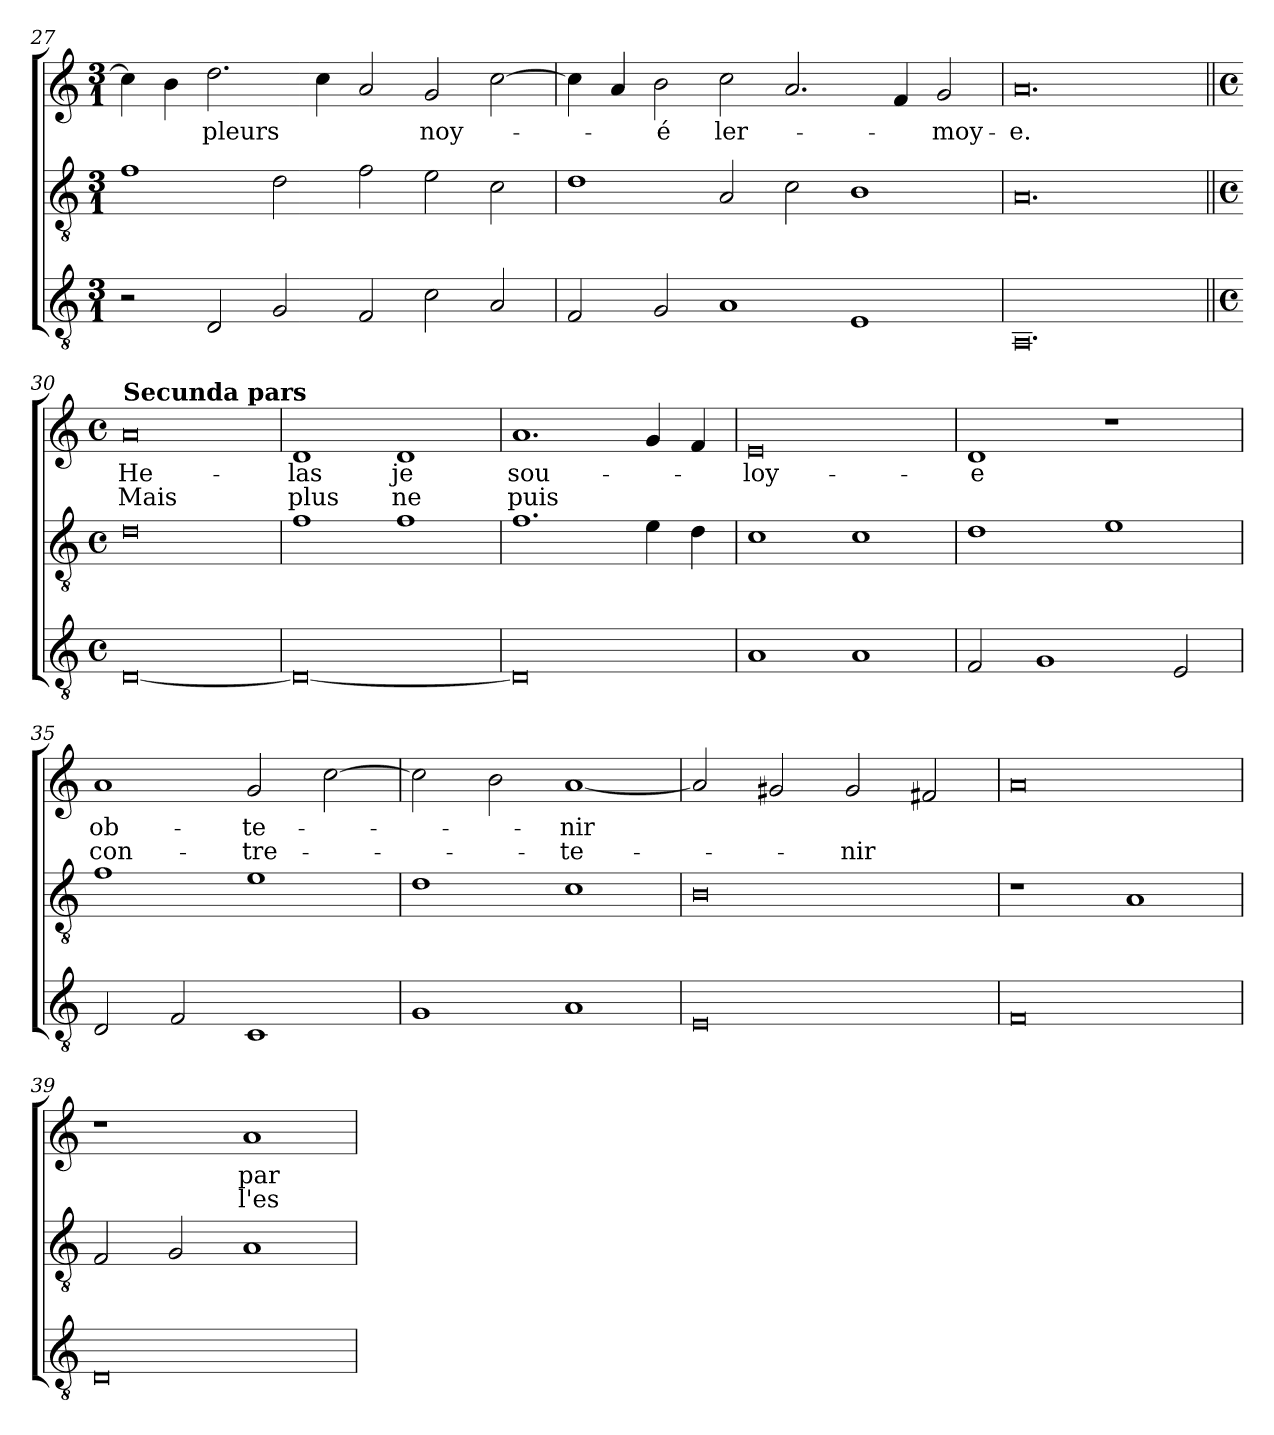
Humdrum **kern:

**kern	**kern	**kern	**text	**text
*part3	*part2	*part1	*part1	*part1
*staff3	*staff2	*staff1	*staff1	*staff1
*clefGv2	*clefGv2	*clefG2	*	*
*k[]	*k[]	*k[]	*	*
*C:	*C:	*C:	*	*
*M3/1	*M3/1	*M3/1	*	*
=27	=27	=27	=27	=27
2r	1f	4cc\]	.	.
.	.	4b\	.	.
!	!	!	!LO:LY:b	!
2D/	.	2.dd\	pleurs	.
2G/	2d\	.	.	.
.	.	4cc\	.	.
2F/	2f\	2a/	.	.
!	!	!	!LO:LY:b	!
2c\	2e\	2g/	noy-	.
2A/	2c\	[2cc\	.	.
=28	=28	=28	=28	=28
2F/	1d	4cc\]	.	.
.	.	4a/	.	.
!	!	!	!LO:LY:b	!
2G/	.	2b\	-é	.
!	!	!	!LO:LY:b	!
1A	2A/	2cc\	ler-	.
.	2c\	2.a/	.	.
1E	1B	.	.	.
.	.	4f/	.	.
!	!	!	!LO:LY:b	!
.	.	2g/	-moy-	.
=29	=29	=29	=29	=29
!	!	!	!LO:LY:b	!
0.AA	0.A	0.a	-e.	.
!!LO:PB:g=z
=30||	=30||	=30||	=30||	=30||
*M4/4	*M4/4	*M4/4	*	*
*met(c)	*met(c)	*met(c)	*	*
!	!	!LO:TX:a:B:t=Secunda pars	!	!
!	!	!	!LO:LY:b	!LO:LY:b
[0D	0d	0a	He-	Mais
=31	=31	=31	=31	=31
!	!	!	!LO:LY:b	!LO:LY:b
0D_	1f	1d	-las	plus
!	!	!	!LO:LY:b	!LO:LY:b
.	1f	1d	je	ne
=32	=32	=32	=32	=32
!	!	!	!LO:LY:b	!LO:LY:b
0D]	1.f	1.a	sou-	puis
.	4e\	4g/	.	.
.	4d\	4f/	.	.
=33	=33	=33	=33	=33
!	!	!	!LO:LY:b	!
1A	1c	0e	-loy-	.
1A	1c	.	.	.
=34	=34	=34	=34	=34
!	!	!	!LO:LY:b	!
2F/	1d	1d	-e	.
1G	.	.	.	.
.	1e	1r	.	.
2E/	.	.	.	.
=35	=35	=35	=35	=35
!	!	!	!LO:LY:b	!LO:LY:b
2D/	1f	1a	ob-	con-
2F/	.	.	.	.
!	!	!	!LO:LY:b	!LO:LY:b
1C	1e	2g/	-te-	-tre-
.	.	[2cc\	.	.
=36	=36	=36	=36	=36
1G	1d	2cc\]	.	.
.	.	2b\	.	.
!	!	!	!LO:LY:b	!LO:LY:b
1A	1c	[1a	-nir	-te-
!!LO:LB:g=z
=37	=37	=37	=37	=37
0E	0B	2a/]	.	.
.	.	2g#/	.	.
!	!	!	!	!LO:LY:b
.	.	2g#/	.	-nir
.	.	2f#/	.	.
=38	=38	=38	=38	=38
0F	1r	0a	.	.
.	1A	.	.	.
=39	=39	=39	=39	=39
0D	2F/	1r	.	.
.	2G/	.	.	.
!	!	!	!LO:LY:b	!LO:LY:b
.	1A	1a	par	l'es-
=	=	=	=	=
*-	*-	*-	*-	*-
